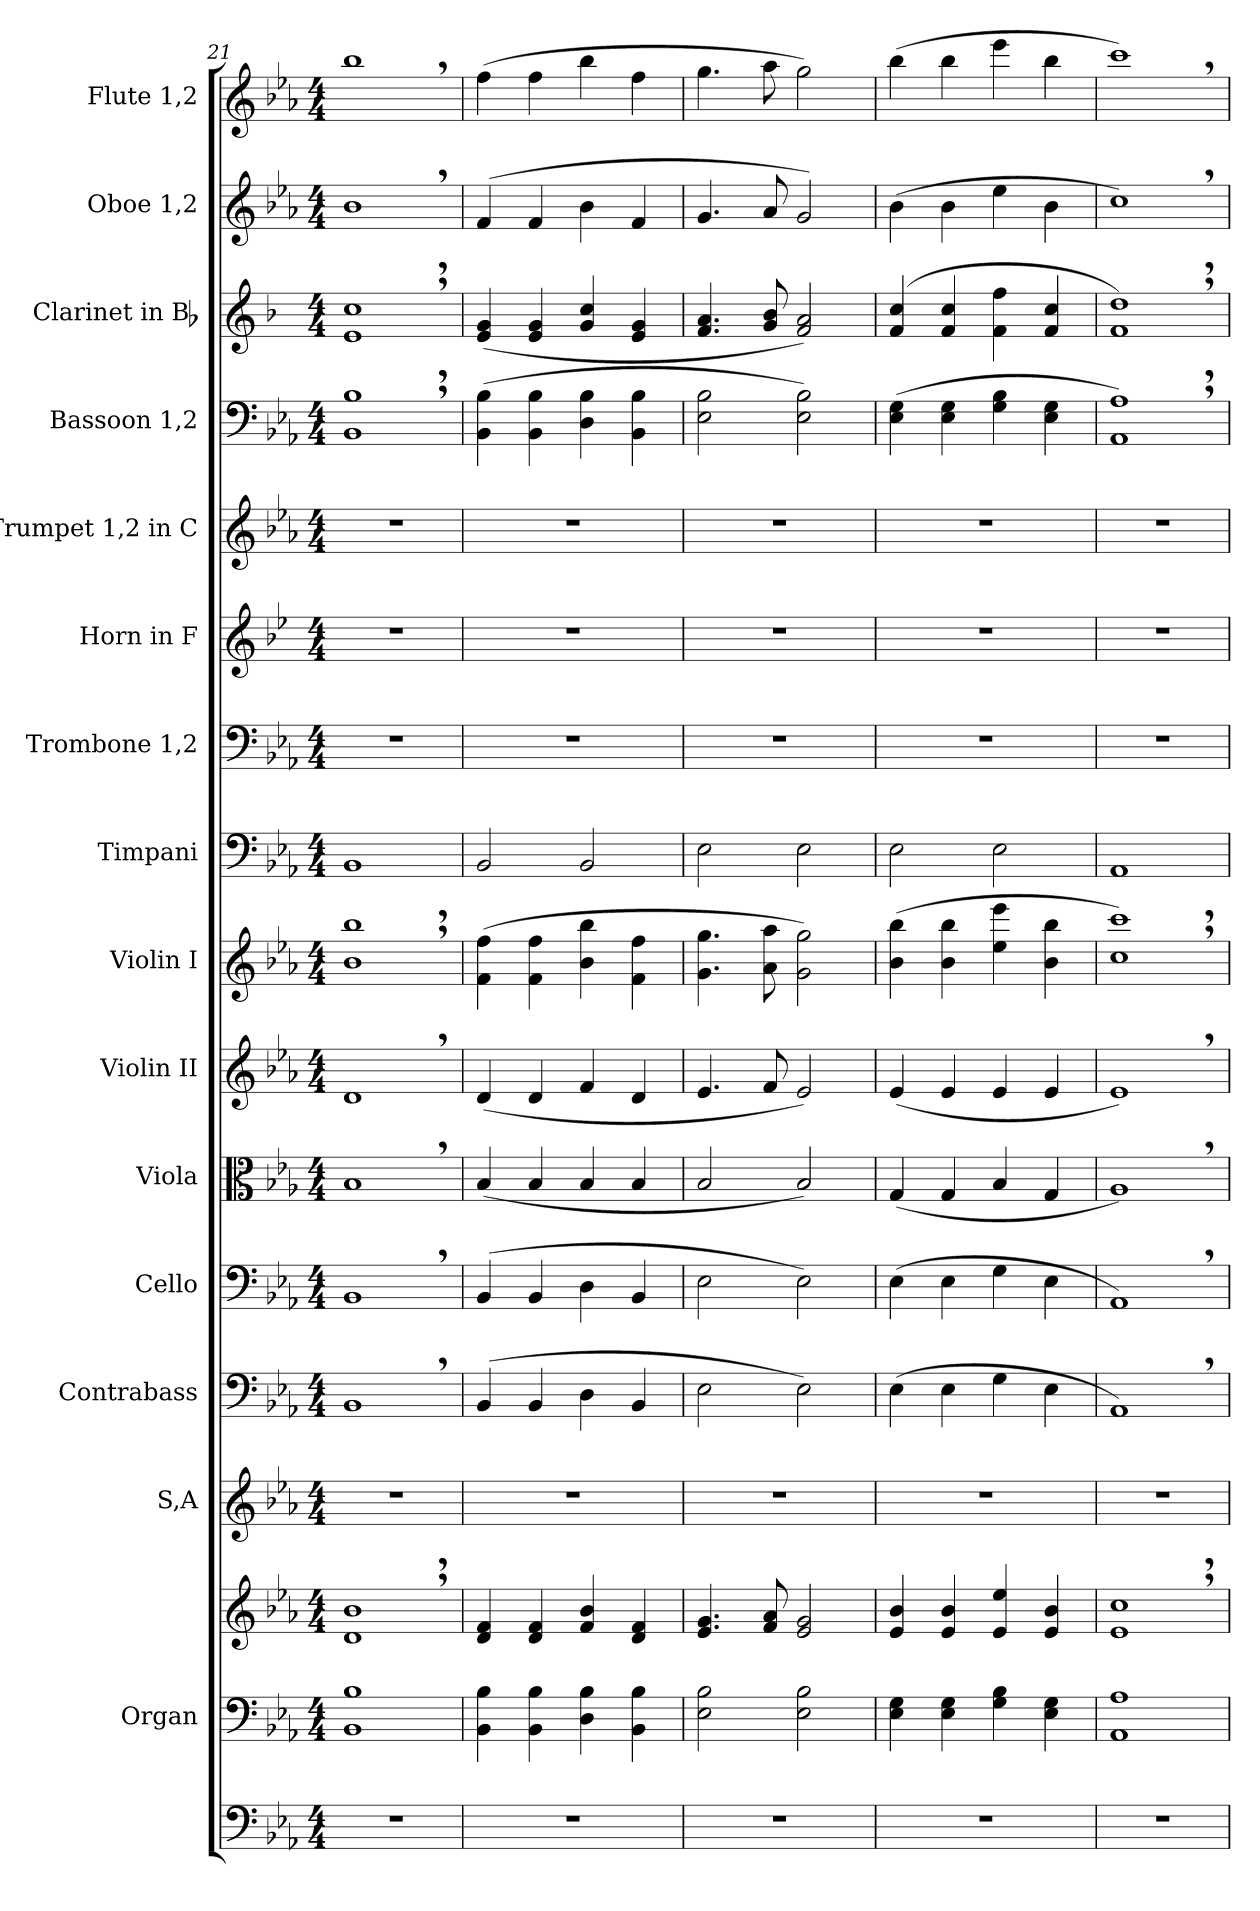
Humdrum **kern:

**kern	**kern	**kern	**kern	**kern	**kern	**kern	**kern	**kern	**kern	**kern	**kern	**kern	**kern	**kern	**kern	**kern
*part16	*part15	*part15	*part14	*part13	*part12	*part11	*part10	*part9	*part8	*part7	*part6	*part5	*part4	*part3	*part2	*part1
*staff17	*staff16	*staff15	*staff14	*staff13	*staff12	*staff11	*staff10	*staff9	*staff8	*staff7	*staff6	*staff5	*staff4	*staff3	*staff2	*staff1
*	*I"Organ	*	*I"S,A	*I"Contrabass	*I"Cello	*I"Viola	*I"Violin II	*I"Violin I	*I"Timpani	*I"Trombone 1,2	*I"Horn in F	*I"Trumpet 1,2 in C	*I"Bassoon 1,2	*I"Clarinet in Bb	*I"Oboe 1,2	*I"Flute 1,2
*	*I'Org.	*	*I'S	*I'Cb.	*	*I'Vla.	*I'Vln. II	*I'Vln. I	*I'Timp.	*I'Tbn.	*I'Hn.	*	*I'Bsn.	*	*I'Ob.	*I'Fl.
*clefF4	*clefF4	*clefG2	*clefG2	*clefF4	*clefF4	*clefC3	*clefG2	*clefG2	*clefF4	*clefF4	*clefG2	*clefG2	*clefF4	*clefG2	*clefG2	*clefG2
*	*	*	*ITrd7c12	*ITrd7c12	*	*	*	*	*	*	*ITrd4c7	*	*	*ITrd1c2	*	*
*k[b-e-a-]	*k[b-e-a-]	*k[b-e-a-]	*k[b-e-a-]	*k[b-e-a-]	*k[b-e-a-]	*k[b-e-a-]	*k[b-e-a-]	*k[b-e-a-]	*k[b-e-a-]	*k[b-e-a-]	*k[b-e-a-]	*k[b-e-a-]	*k[b-e-a-]	*k[b-e-a-]	*k[b-e-a-]	*k[b-e-a-]
*E-:	*E-:	*E-:	*E-:	*E-:	*E-:	*E-:	*E-:	*E-:	*E-:	*E-:	*E-:	*E-:	*E-:	*E-:	*E-:	*E-:
*M4/4	*M4/4	*M4/4	*M4/4	*M4/4	*M4/4	*M4/4	*M4/4	*M4/4	*M4/4	*M4/4	*M4/4	*M4/4	*M4/4	*M4/4	*M4/4	*M4/4
=21	=21	=21	=21	=21	=21	=21	=21	=21	=21	=21	=21	=21	=21	=21	=21	=21
1r	1BB- 1B-	1d,> 1b-,>	1r	1BBB-,>	1BB-,>	1B-,>	1d,>	1b-,> 1bb-,>	1BB-	1r	1r	1r	1BB-,> 1B-,>	1d,> 1b-,>	1b-,>	1bb-,>
!!LO:PB:g=z
=22	=22	=22	=22	=22	=22	=22	=22	=22	=22	=22	=22	=22	=22	=22	=22	=22
1r	4BB-\ 4B-\	4d/ 4f/	1r	(4BBB-/	(4BB-/	(<4B-/	(<4d/	(>4f\ 4ff\	2BB-/	1r	1r	1r	(>4BB-\ 4B-\	(<4d/ 4f/	(4f/	(>4ff\
.	4BB-\ 4B-\	4d/ 4f/	.	4BBB-/	4BB-/	4B-/	4d/	4f\ 4ff\	.	.	.	.	4BB-\ 4B-\	4d/ 4f/	4f/	4ff\
.	4D\ 4B-\	4f/ 4b-/	.	4DD\	4D\	4B-/	4f/	4b-\ 4bb-\	2BB-/	.	.	.	4D\ 4B-\	4f/ 4b-/	4b-\	4bb-\
.	4BB-\ 4B-\	4d/ 4f/	.	4BBB-/	4BB-/	4B-/	4d/	4f\ 4ff\	.	.	.	.	4BB-\ 4B-\	4d/ 4f/	4f/	4ff\
=23	=23	=23	=23	=23	=23	=23	=23	=23	=23	=23	=23	=23	=23	=23	=23	=23
1r	2E-\ 2B-\	4.e-/ 4.g/	1r	2EE-\	2E-\	2B-/	4.e-/	4.g\ 4.gg\	2E-\	1r	1r	1r	2E-\ 2B-\	4.e-/ 4.g/	4.g/	4.gg\
.	.	8f/ 8a-/	.	.	.	.	8f/	8a-\ 8aa-\	.	.	.	.	.	8f/ 8a-/	8a-/	8aa-\
.	2E-\ 2B-\	2e-/ 2g/	.	2EE-\)	2E-\)	2B-/)	2e-/)	2g\ 2gg\)	2E-\	.	.	.	2E-\ 2B-\)	2e-/ 2g/)	2g/)	2gg\)
=24	=24	=24	=24	=24	=24	=24	=24	=24	=24	=24	=24	=24	=24	=24	=24	=24
1r	4E-\ 4G\	4e-/ 4b-/	1r	(>4EE-\	(>4E-\	(<4G/	(<4e-/	(>4b-\ 4bb-\	2E-\	1r	1r	1r	(>4E-\ 4G\	(4e-/ 4b-/	(>4b-\	(>4bb-\
.	4E-\ 4G\	4e-/ 4b-/	.	4EE-\	4E-\	4G/	4e-/	4b-\ 4bb-\	.	.	.	.	4E-\ 4G\	4e-/ 4b-/	4b-\	4bb-\
.	4G\ 4B-\	4e-/ 4ee-/	.	4GG\	4G\	4B-/	4e-/	4ee-\ 4eee-\	2E-\	.	.	.	4G\ 4B-\	4e-\ 4ee-\	4ee-\	4eee-\
.	4E-\ 4G\	4e-/ 4b-/	.	4EE-\	4E-\	4G/	4e-/	4b-\ 4bb-\	.	.	.	.	4E-\ 4G\	4e-/ 4b-/	4b-\	4bb-\
=25	=25	=25	=25	=25	=25	=25	=25	=25	=25	=25	=25	=25	=25	=25	=25	=25
1r	1AA- 1A-	1e-,> 1cc,>	1r	1AAA-,>)	1AA-,>)	1A-,>)	1e-,>)	1cc,> 1ccc,>)	1AA-	1r	1r	1r	1AA-,> 1A-,>)	1e-,> 1cc,>)	1cc,>)	1ccc,>)
=	=	=	=	=	=	=	=	=	=	=	=	=	=	=	=	=
*-	*-	*-	*-	*-	*-	*-	*-	*-	*-	*-	*-	*-	*-	*-	*-	*-
